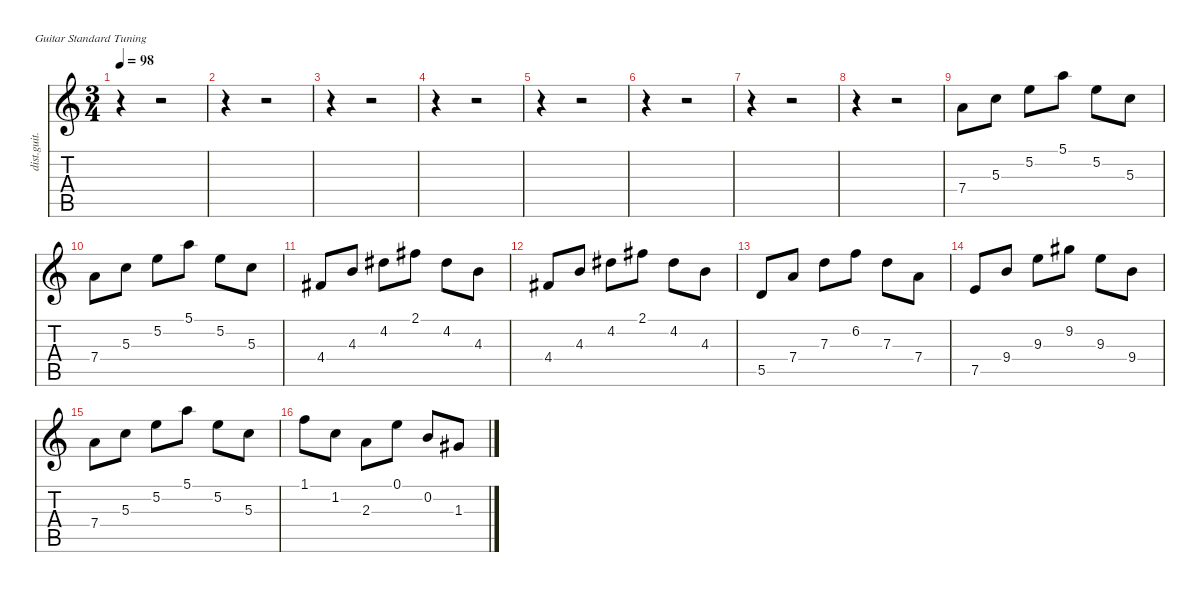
\defaultSystemsLayout 4
\hideDynamics
\bracketExtendMode nobrackets
\otherSystemsTrackNameOrientation horizontal
\track ("гитара соло " "dist.guit.") {instrument distortionguitar}
\staff {score tabs}
\tuning (E4 B3 G3 D3 A2 E2)
\ts (3 4)
\tempo 98
\clef g2
\ks c
r.4{dy f} r.2 |
r.4 r.2 |
r.4 r.2 |
r.4 r.2 |
r.4 r.2 |
r.4 r.2 |
r.4 r.2 |
r.4 r.2 |
7.4.8{dy fff instrument electricguitarclean} 5.3.8 5.2.8 5.1.8 5.2.8 5.3.8 |
7.4.8 5.3.8 5.2.8 5.1.8 5.2.8 5.3.8 |
4.4{acc #}.8 4.3.8 4.2{acc #}.8 2.1{acc #}.8 4.2{acc #}.8 4.3.8 |
4.4{acc #}.8 4.3.8 4.2{acc #}.8 2.1{acc #}.8 4.2{acc #}.8 4.3.8 |
5.5.8 7.4.8 7.3.8 6.2.8 7.3.8 7.4.8 |
7.5.8 9.4.8 9.3.8 9.2{acc #}.8 9.3.8 9.4.8 |
7.4.8 5.3.8 5.2.8 5.1.8 5.2.8 5.3.8 |
1.1.8 1.2.8 2.3.8 0.1.8 0.2.8 1.3{acc #}.8
